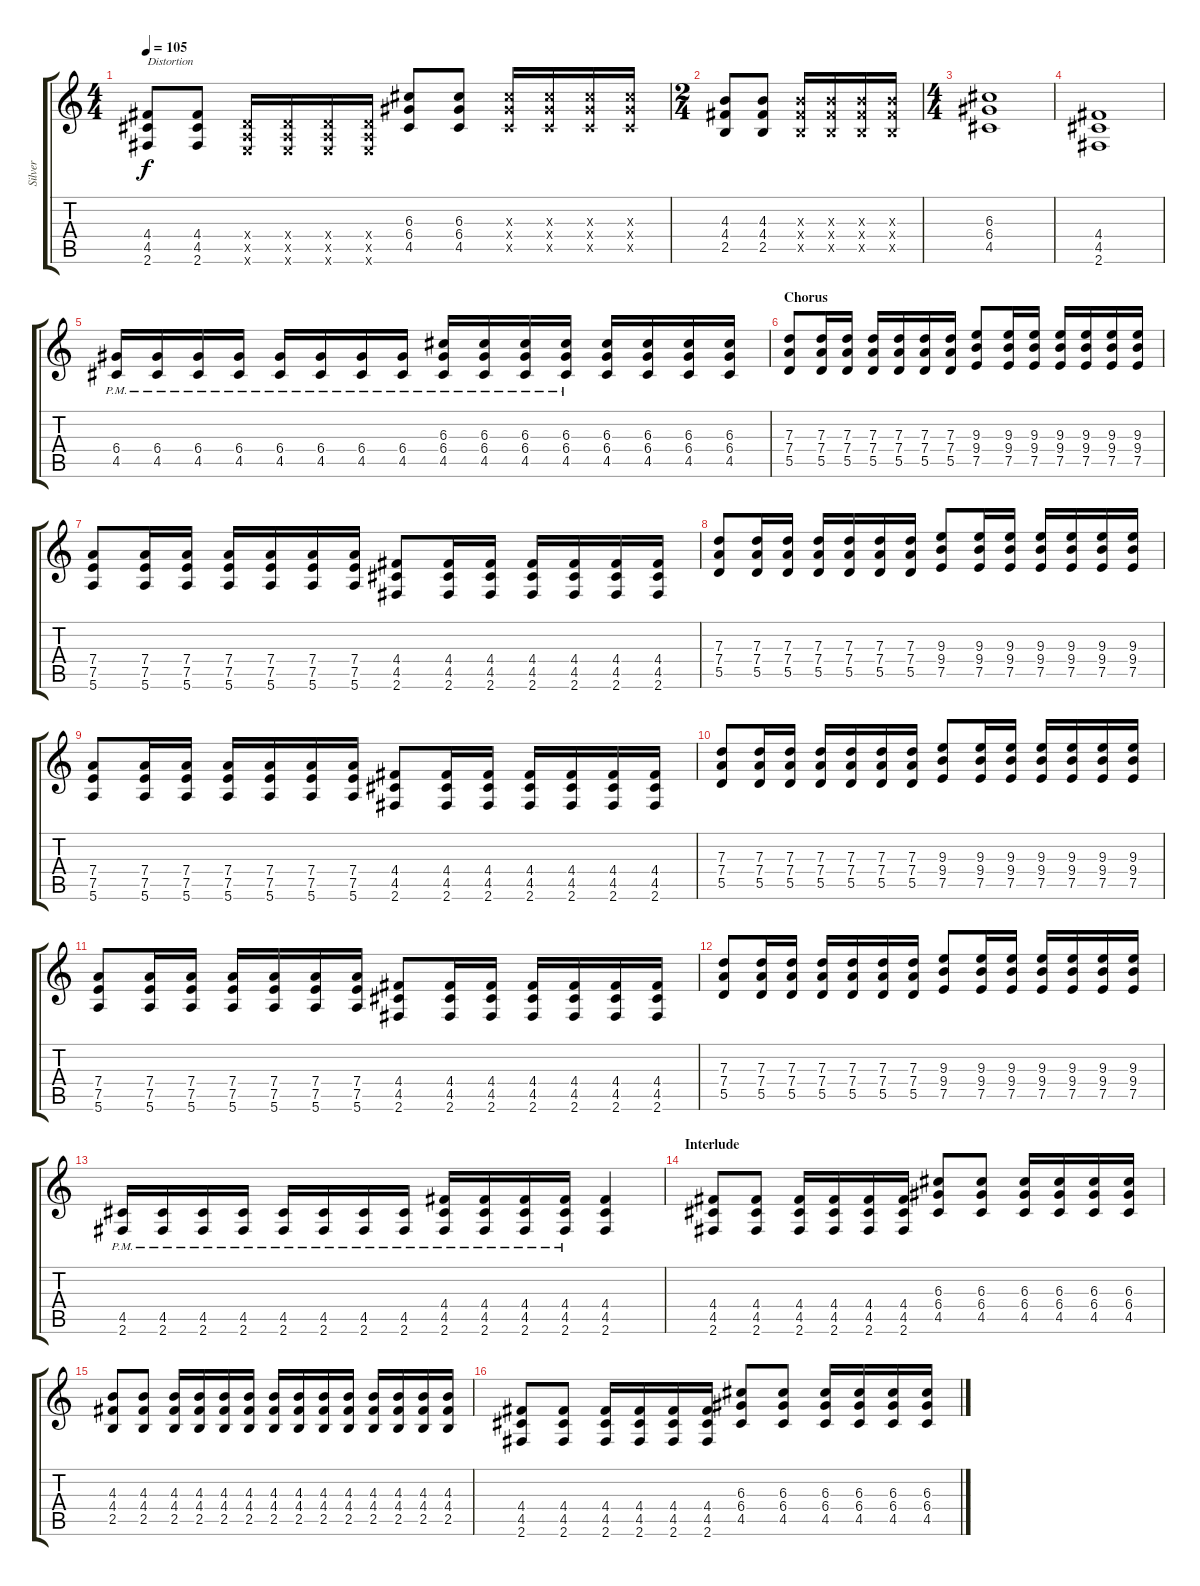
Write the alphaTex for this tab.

\track ("Silver" "Silver") {instrument distortionguitar}
\staff {score tabs}
\tuning (E4 B3 G3 D3 A2 E2) {hide}
\ts (4 4)
\tempo 105
\clef g2
\ks c
(4.4 4.5 2.6).8{txt "Distortion" dy f instrument distortionguitar} (4.4 4.5 2.6).8 (0.4{x} 0.5{x} 0.6{x}).16 (0.4{x} 0.5{x} 0.6{x}).16 (0.4{x} 0.5{x} 0.6{x}).16 (0.4{x} 0.5{x} 0.6{x}).16 (6.3 6.4 4.5).8 (6.3 6.4 4.5).8 (6.3{x} 6.4{x} 4.5{x}).16 (6.3{x} 6.4{x} 4.5{x}).16 (6.3{x} 6.4{x} 4.5{x}).16 (6.3{x} 6.4{x} 4.5{x}).16 |
\ts (2 4)
(4.3 4.4 2.5).8 (4.3 4.4 2.5).8 (4.3{x} 4.4{x} 2.5{x}).16 (4.3{x} 4.4{x} 2.5{x}).16 (4.3{x} 4.4{x} 2.5{x}).16 (4.3{x} 4.4{x} 2.5{x}).16 |
\ts (4 4)
(6.3 6.4 4.5).1 |
(4.4 4.5 2.6).1 |
(6.4{pm} 4.5{pm}).16 (6.4{pm} 4.5{pm}).16 (6.4{pm} 4.5{pm}).16 (6.4{pm} 4.5{pm}).16 (6.4{pm} 4.5{pm}).16 (6.4{pm} 4.5{pm}).16 (6.4{pm} 4.5{pm}).16 (6.4{pm} 4.5{pm}).16 (6.3{pm} 6.4{pm} 4.5{pm}).16 (6.3{pm} 6.4{pm} 4.5{pm}).16 (6.3{pm} 6.4{pm} 4.5{pm}).16 (6.3{pm} 6.4{pm} 4.5{pm}).16 (6.3 6.4 4.5).16 (6.3 6.4 4.5).16 (6.3 6.4 4.5).16 (6.3 6.4 4.5).16 |
\section ("" "Chorus")
(7.3 7.4 5.5).8 (7.3 7.4 5.5).16 (7.3 7.4 5.5).16 (7.3 7.4 5.5).16 (7.3 7.4 5.5).16 (7.3 7.4 5.5).16 (7.3 7.4 5.5).16 (9.3 9.4 7.5).8 (9.3 9.4 7.5).16 (9.3 9.4 7.5).16 (9.3 9.4 7.5).16 (9.3 9.4 7.5).16 (9.3 9.4 7.5).16 (9.3 9.4 7.5).16 |
(7.4 7.5 5.6).8 (7.4 7.5 5.6).16 (7.4 7.5 5.6).16 (7.4 7.5 5.6).16 (7.4 7.5 5.6).16 (7.4 7.5 5.6).16 (7.4 7.5 5.6).16 (4.4 4.5 2.6).8 (4.4 4.5 2.6).16 (4.4 4.5 2.6).16 (4.4 4.5 2.6).16 (4.4 4.5 2.6).16 (4.4 4.5 2.6).16 (4.4 4.5 2.6).16 |
(7.3 7.4 5.5).8 (7.3 7.4 5.5).16 (7.3 7.4 5.5).16 (7.3 7.4 5.5).16 (7.3 7.4 5.5).16 (7.3 7.4 5.5).16 (7.3 7.4 5.5).16 (9.3 9.4 7.5).8 (9.3 9.4 7.5).16 (9.3 9.4 7.5).16 (9.3 9.4 7.5).16 (9.3 9.4 7.5).16 (9.3 9.4 7.5).16 (9.3 9.4 7.5).16 |
(7.4 7.5 5.6).8 (7.4 7.5 5.6).16 (7.4 7.5 5.6).16 (7.4 7.5 5.6).16 (7.4 7.5 5.6).16 (7.4 7.5 5.6).16 (7.4 7.5 5.6).16 (4.4 4.5 2.6).8 (4.4 4.5 2.6).16 (4.4 4.5 2.6).16 (4.4 4.5 2.6).16 (4.4 4.5 2.6).16 (4.4 4.5 2.6).16 (4.4 4.5 2.6).16 |
(7.3 7.4 5.5).8 (7.3 7.4 5.5).16 (7.3 7.4 5.5).16 (7.3 7.4 5.5).16 (7.3 7.4 5.5).16 (7.3 7.4 5.5).16 (7.3 7.4 5.5).16 (9.3 9.4 7.5).8 (9.3 9.4 7.5).16 (9.3 9.4 7.5).16 (9.3 9.4 7.5).16 (9.3 9.4 7.5).16 (9.3 9.4 7.5).16 (9.3 9.4 7.5).16 |
(7.4 7.5 5.6).8 (7.4 7.5 5.6).16 (7.4 7.5 5.6).16 (7.4 7.5 5.6).16 (7.4 7.5 5.6).16 (7.4 7.5 5.6).16 (7.4 7.5 5.6).16 (4.4 4.5 2.6).8 (4.4 4.5 2.6).16 (4.4 4.5 2.6).16 (4.4 4.5 2.6).16 (4.4 4.5 2.6).16 (4.4 4.5 2.6).16 (4.4 4.5 2.6).16 |
(7.3 7.4 5.5).8 (7.3 7.4 5.5).16 (7.3 7.4 5.5).16 (7.3 7.4 5.5).16 (7.3 7.4 5.5).16 (7.3 7.4 5.5).16 (7.3 7.4 5.5).16 (9.3 9.4 7.5).8 (9.3 9.4 7.5).16 (9.3 9.4 7.5).16 (9.3 9.4 7.5).16 (9.3 9.4 7.5).16 (9.3 9.4 7.5).16 (9.3 9.4 7.5).16 |
(4.5{pm} 2.6{pm}).16 (4.5{pm} 2.6{pm}).16 (4.5{pm} 2.6{pm}).16 (4.5{pm} 2.6{pm}).16 (4.5{pm} 2.6{pm}).16 (4.5{pm} 2.6{pm}).16 (4.5{pm} 2.6{pm}).16 (4.5{pm} 2.6{pm}).16 (4.4{pm} 4.5{pm} 2.6{pm}).16 (4.4{pm} 4.5{pm} 2.6{pm}).16 (4.4{pm} 4.5{pm} 2.6{pm}).16 (4.4{pm} 4.5{pm} 2.6{pm}).16 (4.4 4.5 2.6).4 |
\section ("" "Interlude")
(4.4 4.5 2.6).8 (4.4 4.5 2.6).8 (4.4 4.5 2.6).16 (4.4 4.5 2.6).16 (4.4 4.5 2.6).16 (4.4 4.5 2.6).16 (6.3 6.4 4.5).8 (6.3 6.4 4.5).8 (6.3 6.4 4.5).16 (6.3 6.4 4.5).16 (6.3 6.4 4.5).16 (6.3 6.4 4.5).16 |
(4.3 4.4 2.5).8 (4.3 4.4 2.5).8 (4.3 4.4 2.5).16 (4.3 4.4 2.5).16 (4.3 4.4 2.5).16 (4.3 4.4 2.5).16 (4.3 4.4 2.5).16 (4.3 4.4 2.5).16 (4.3 4.4 2.5).16 (4.3 4.4 2.5).16 (4.3 4.4 2.5).16 (4.3 4.4 2.5).16 (4.3 4.4 2.5).16 (4.3 4.4 2.5).16 |
(4.4 4.5 2.6).8 (4.4 4.5 2.6).8 (4.4 4.5 2.6).16 (4.4 4.5 2.6).16 (4.4 4.5 2.6).16 (4.4 4.5 2.6).16 (6.3 6.4 4.5).8 (6.3 6.4 4.5).8 (6.3 6.4 4.5).16 (6.3 6.4 4.5).16 (6.3 6.4 4.5).16 (6.3 6.4 4.5).16
